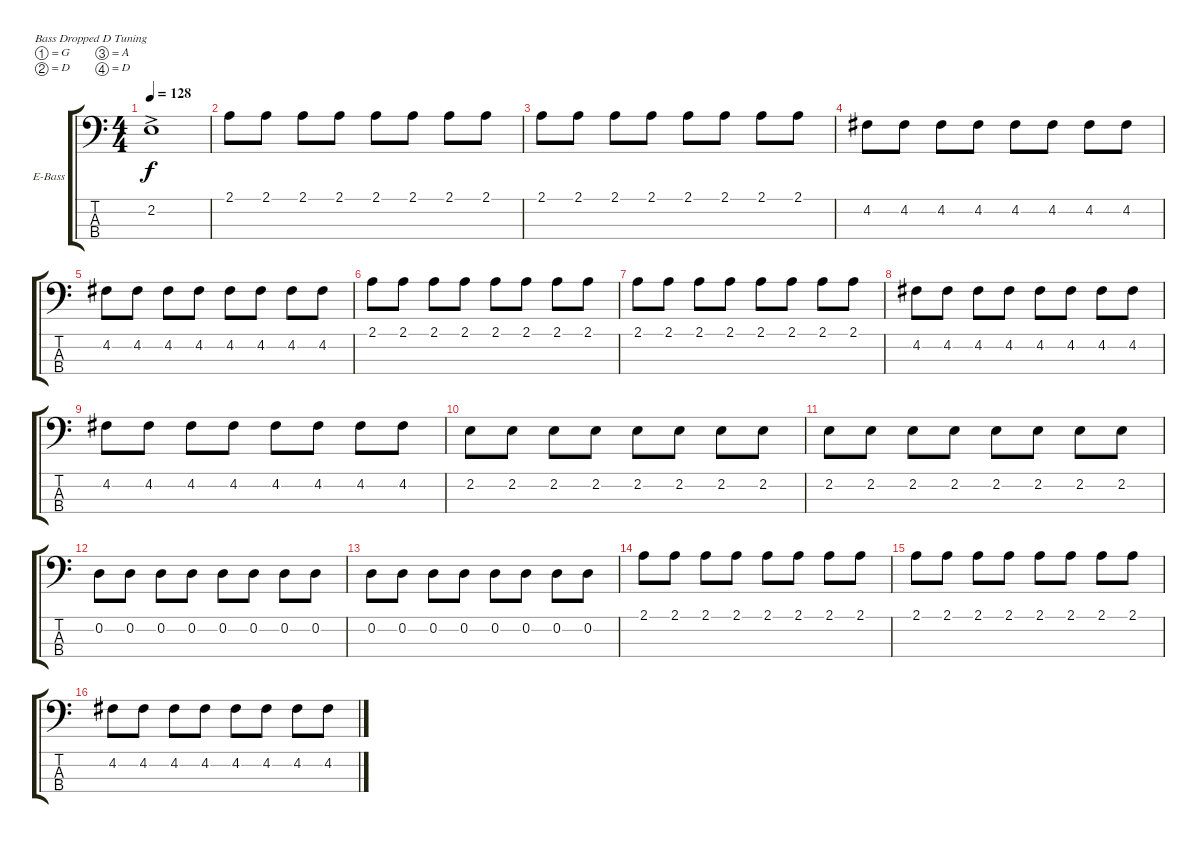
\bracketExtendMode groupsimilarinstruments
\firstSystemTrackNameOrientation horizontal
\otherSystemsTrackNameOrientation horizontal
\track ("Bass guitar (Oliver)" "E-Bass") {instrument electricbassfinger}
\staff {score tabs}
\tuning (G2 D2 A1 D1)
\ts (4 4)
\tempo 128
\clef f4
\ks c
2.2{ac}.1{dy f} |
2.1.8 2.1.8 2.1.8 2.1.8 2.1.8 2.1.8 2.1.8 2.1.8 |
2.1.8 2.1.8 2.1.8 2.1.8 2.1.8 2.1.8 2.1.8 2.1.8 |
4.2.8 4.2.8 4.2.8 4.2.8 4.2.8 4.2.8 4.2.8 4.2.8 |
4.2.8 4.2.8 4.2.8 4.2.8 4.2.8 4.2.8 4.2.8 4.2.8 |
2.1.8 2.1.8 2.1.8 2.1.8 2.1.8 2.1.8 2.1.8 2.1.8 |
2.1.8 2.1.8 2.1.8 2.1.8 2.1.8 2.1.8 2.1.8 2.1.8 |
4.2.8 4.2.8 4.2.8 4.2.8 4.2.8 4.2.8 4.2.8 4.2.8 |
4.2.8 4.2.8 4.2.8 4.2.8 4.2.8 4.2.8 4.2.8 4.2.8 |
2.2.8 2.2.8 2.2.8 2.2.8 2.2.8 2.2.8 2.2.8 2.2.8 |
2.2.8 2.2.8 2.2.8 2.2.8 2.2.8 2.2.8 2.2.8 2.2.8 |
0.2.8 0.2.8 0.2.8 0.2.8 0.2.8 0.2.8 0.2.8 0.2.8 |
0.2.8 0.2.8 0.2.8 0.2.8 0.2.8 0.2.8 0.2.8 0.2.8 |
2.1.8 2.1.8 2.1.8 2.1.8 2.1.8 2.1.8 2.1.8 2.1.8 |
2.1.8 2.1.8 2.1.8 2.1.8 2.1.8 2.1.8 2.1.8 2.1.8 |
4.2.8 4.2.8 4.2.8 4.2.8 4.2.8 4.2.8 4.2.8 4.2.8
